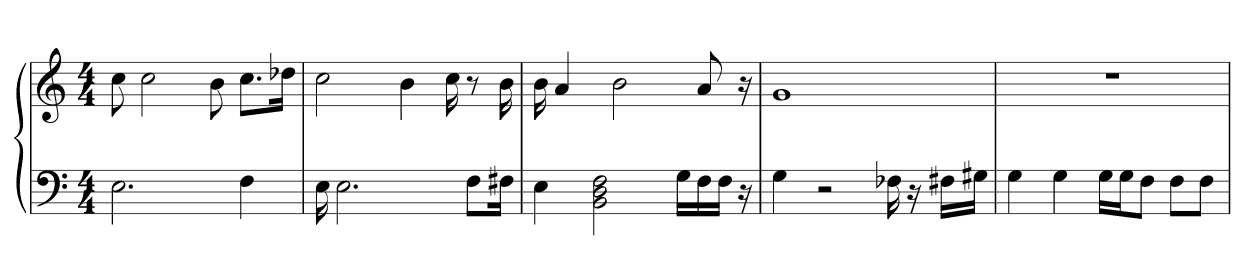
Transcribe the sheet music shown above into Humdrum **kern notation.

**kern	**kern
*part1	*part1
*staff2	*staff1
*clefF4	*clefG2
*k[]	*k[]
*M4/4	*M4/4
=1	=1
2.E	8cc
.	2cc
.	8b
4F	8.cc\L
.	16dd-X\Jk
=2	=2
16E	2cc
2.E	.
.	4b
.	16cc
8F\L	8r
16F#X\Jk	16b
=3	=3
4E	16b
.	4a
2BB 2D 2F	.
.	2b
16G\LL	.
16F\	8a
16F\JJ	.
16r	16r
=4	=4
4G	1g
2r	.
16F-X	.
16r	.
16F#X\LL	.
16G#X\JJ	.
=5	=5
4G	1r
4G	.
16G\LL	.
16G\J	.
8F\J	.
8F\L	.
8F\J	.
=	=
*-	*-
